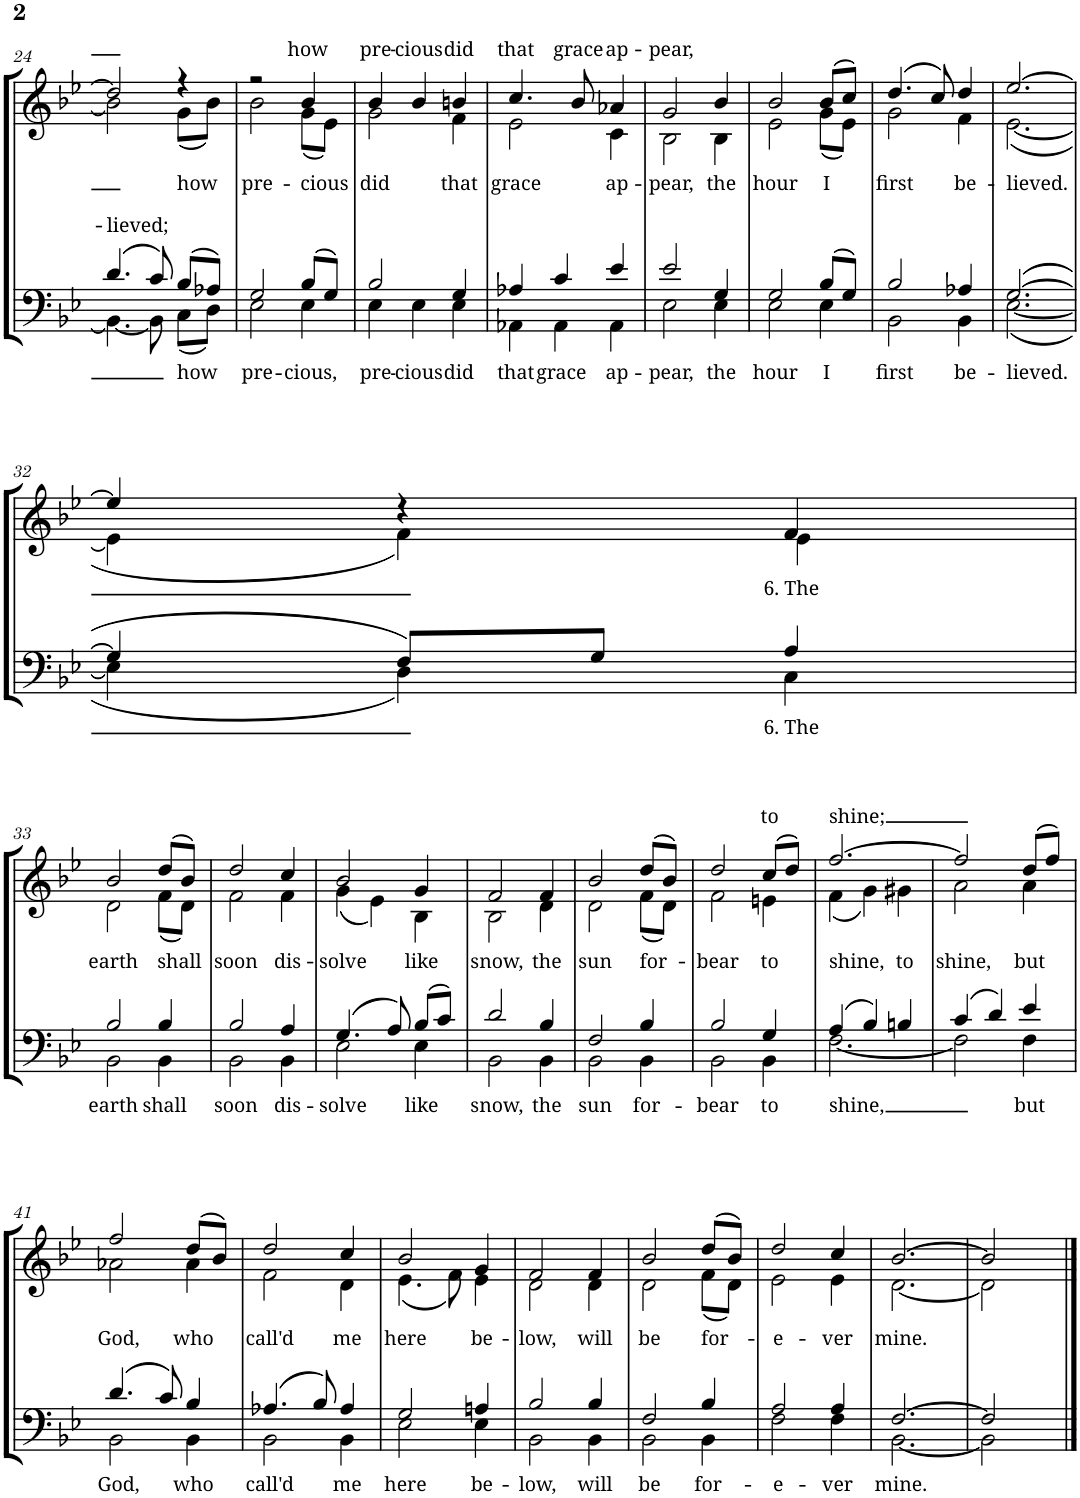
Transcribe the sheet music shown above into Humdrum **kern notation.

**kern	**text	**kern	**text	**text
*part2	*part2	*part1	*part1	*part1
*staff2	*staff2	*staff1	*staff1	*staff1
*I"TENORBASS	*	*I"SOPRANALT	*	*
!!LO:PB:g=z
*clefF4	*	*clefG2	*	*
*k[b-e-]	*	*k[b-e-]	*	*
*B-:	*	*B-:	*	*
*M3/4	*	*M3/4	*	*
=24	=24	=24	=24	=24
!	!LO:LY:a	!	!	!
*^	*	*^	*	*
(>4.d/	4.BB-\_	-lieved;	2dd/]	2b-\]	.	.
8c/)	8BB-\]	.	.	.	.	.
!	!	!LO:LY:b	!	!	!LO:LY:b	!
(>8B-/L	(<8C\L	how	4r	(<8g\L	how	.
8A-X/J)	8D\J)	.	.	8b-\J)	.	.
=25	=25	=25	=25	=25	=25	=25
!	!	!LO:LY:b	!	!	!LO:LY:b	!
2G/	2E-\	pre-	2r	2b-\	pre-	.
!	!	!LO:LY:b	!	!	!	!LO:LY:a
!	!	!	!	!	!LO:LY:b	!
(>8B-/L	4E-\	-cious,	4b-/	(<8g\L	-cious	how
8G/J)	.	.	.	8e-\J)	.	.
=26	=26	=26	=26	=26	=26	=26
!	!	!LO:LY:b	!	!	!	!LO:LY:a
!	!	!	!	!	!LO:LY:b	!
2B-/	4E-\	pre-	4b-/	2g\	did	pre-
!	!	!LO:LY:b	!	!	!	!LO:LY:a
.	4E-\	-cious	4b-/	.	.	-cious
!	!	!LO:LY:b	!	!	!	!LO:LY:a
!	!	!	!	!	!LO:LY:b	!
4G/	4E-\	did	4bn/	4f\	that	did
=27	=27	=27	=27	=27	=27	=27
!	!	!LO:LY:b	!	!	!	!LO:LY:a
!	!	!	!	!	!LO:LY:b	!
4A-X/	4AA-X\	that	4.cc/	2e-\	grace	that
!	!	!LO:LY:b	!	!	!	!
4c/	4AA-\	grace	.	.	.	.
!	!	!	!	!	!	!LO:LY:a
.	.	.	8b-/	.	.	grace
!	!	!LO:LY:b	!	!	!	!LO:LY:a
!	!	!	!	!	!LO:LY:b	!
4e-/	4AA-\	ap-	4a-X/	4c\	ap-	ap-
=28	=28	=28	=28	=28	=28	=28
!	!	!LO:LY:b	!	!	!	!LO:LY:a
!	!	!	!	!	!LO:LY:b	!
2e-/	2E-\	-pear,	2g/	2B-\	-pear,	-pear,
!	!	!LO:LY:b	!	!	!LO:LY:b	!
4G/	4E-\	the	4b-/	4B-\	the	.
=29	=29	=29	=29	=29	=29	=29
!	!	!LO:LY:b	!	!	!LO:LY:b	!
2G/	2E-\	hour	2b-/	2e-\	hour	.
!	!	!LO:LY:b	!	!	!LO:LY:b	!
(>8B-/L	4E-\	I	(>8b-/L	(<8g\L	I	.
8G/J)	.	.	8cc/J)	8e-\J)	.	.
=30	=30	=30	=30	=30	=30	=30
!	!	!LO:LY:b	!	!	!LO:LY:b	!
2B-/	2BB-\	first	(>4.dd/	2g\	first	.
.	.	.	8cc/)	.	.	.
!	!	!LO:LY:b	!	!	!LO:LY:b	!
4A-X/	4BB-\	be-	4dd/	4f\	be-	.
=31	=31	=31	=31	=31	=31	=31
!	!	!LO:LY:b	!	!	!LO:LY:b	!
(>[>2.G/	(<[<2.E-\	-lieved.	[>2.ee-/	(<[<2.e-\	-lieved.	.
!!LO:LB:g=z	!!
=32	=32	=32	=32	=32	=32	=32
4G/]	4E-\]	.	4ee-/]	4e-\]	.	.
8F/L)	4D\)	.	4r	4f\)	.	.
8G/J	.	.	.	.	.	.
!	!	!LO:LY:b	!	!	!LO:LY:b	!
4A/	4C\	6. The	4f/	4e-\	6. The	.
!!LO:LB:g=z	!!
=33	=33	=33	=33	=33	=33	=33
!	!	!LO:LY:b	!	!	!LO:LY:b	!
2B-/	2BB-\	earth	2b-/	2d\	earth	.
!	!	!LO:LY:b	!	!	!LO:LY:b	!
4B-/	4BB-\	shall	(>8dd/L	(<8f\L	shall	.
.	.	.	8b-/J)	8d\J)	.	.
=34	=34	=34	=34	=34	=34	=34
!	!	!LO:LY:b	!	!	!LO:LY:b	!
2B-/	2BB-\	soon	2dd/	2f\	soon	.
!	!	!LO:LY:b	!	!	!LO:LY:b	!
4A/	4BB-\	dis-	4cc/	4f\	dis-	.
=35	=35	=35	=35	=35	=35	=35
!	!	!LO:LY:b	!	!	!LO:LY:b	!
(>4.G/	2E-\	-solve	2b-/	(<4g\	-solve	.
.	.	.	.	4e-\)	.	.
8A/)	.	.	.	.	.	.
!	!	!LO:LY:b	!	!	!LO:LY:b	!
(>8B-/L	4E-\	like	4g/	4B-\	like	.
8c/J)	.	.	.	.	.	.
=36	=36	=36	=36	=36	=36	=36
!	!	!LO:LY:b	!	!	!LO:LY:b	!
2d/	2BB-\	snow,	2f/	2B-\	snow,	.
!	!	!LO:LY:b	!	!	!LO:LY:b	!
4B-/	4BB-\	the	4f/	4d\	the	.
=37	=37	=37	=37	=37	=37	=37
!	!	!LO:LY:b	!	!	!LO:LY:b	!
2F/	2BB-\	sun	2b-/	2d\	sun	.
!	!	!LO:LY:b	!	!	!LO:LY:b	!
4B-/	4BB-\	for-	(>8dd/L	(<8f\L	for-	.
.	.	.	8b-/J)	8d\J)	.	.
=38	=38	=38	=38	=38	=38	=38
!	!	!LO:LY:b	!	!	!LO:LY:b	!
2B-/	2BB-\	-bear	2dd/	2f\	-bear	.
!	!	!LO:LY:b	!	!	!LO:LY:a	!
!	!	!	!	!	!LO:LY:b	!
4G/	4BB-\	to	(>8cc/L	4en\	to	.
.	.	.	8dd/J)	.	.	.
=39	=39	=39	=39	=39	=39	=39
!	!	!LO:LY:b	!	!	!LO:LY:a	!
!	!	!	!	!	!LO:LY:b	!
(>4A/	[<2.F\	shine,	[>2.ff/	(<4f\	shine,	.
4B-/)	.	.	.	4g\)	.	.
!	!	!	!	!	!LO:LY:b	!
4Bn/	.	.	.	4g#X\	to	.
=40	=40	=40	=40	=40	=40	=40
!	!	!	!	!	!LO:LY:b	!
(4c/	2F\]	.	2ff/]	2a\	shine,	.
4d/)	.	.	.	.	.	.
!	!	!LO:LY:b	!	!	!LO:LY:b	!
4e-/	4F\	but	(>8dd/L	4a\	but	.
.	.	.	8ff/J)	.	.	.
!!LO:LB:g=z	!!
=41	=41	=41	=41	=41	=41	=41
!	!	!LO:LY:b	!	!	!LO:LY:b	!
(>4.d/	2BB-\	God,	2ff/	2a-X\	God,	.
8c/)	.	.	.	.	.	.
!	!	!LO:LY:b	!	!	!LO:LY:b	!
4B-/	4BB-\	who	(>8dd/L	4a-\	who	.
.	.	.	8b-/J)	.	.	.
=42	=42	=42	=42	=42	=42	=42
!	!	!LO:LY:b	!	!	!LO:LY:b	!
(>4.A-X/	2BB-\	call'd	2dd/	2f\	call'd	.
8B-/)	.	.	.	.	.	.
!	!	!LO:LY:b	!	!	!LO:LY:b	!
4A-/	4BB-\	me	4cc/	4d\	me	.
=43	=43	=43	=43	=43	=43	=43
!	!	!LO:LY:b	!	!	!LO:LY:b	!
2G/	2E-\	here	2b-/	(<4.e-\	here	.
.	.	.	.	8f\)	.	.
!	!	!LO:LY:b	!	!	!LO:LY:b	!
4An/	4E-\	be-	4g/	4e-\	be-	.
=44	=44	=44	=44	=44	=44	=44
!	!	!LO:LY:b	!	!	!LO:LY:b	!
2B-/	2BB-\	-low,	2f/	2d\	-low,	.
!	!	!LO:LY:b	!	!	!LO:LY:b	!
4B-/	4BB-\	will	4f/	4d\	will	.
=45	=45	=45	=45	=45	=45	=45
!	!	!LO:LY:b	!	!	!LO:LY:b	!
2F/	2BB-\	be	2b-/	2d\	be	.
!	!	!LO:LY:b	!	!	!LO:LY:b	!
4B-/	4BB-\	for-	(>8dd/L	(<8f\L	for-	.
.	.	.	8b-/J)	8d\J)	.	.
=46	=46	=46	=46	=46	=46	=46
!	!	!LO:LY:b	!	!	!LO:LY:b	!
2A/	2F\	-e-	2dd/	2e-\	-e-	.
!	!	!LO:LY:b	!	!	!LO:LY:b	!
4A/	4F\	-ver	4cc/	4e-\	-ver	.
=47	=47	=47	=47	=47	=47	=47
!	!	!LO:LY:b	!	!	!LO:LY:b	!
[>2.F/	[<2.BB-\	mine.	[>2.b-/	[<2.d\	mine.	.
=48	=48	=48	=48	=48	=48	=48
2F/]	2BB-\]	.	2b-/]	2d\]	.	.
4ryy	4ryy	.	4ryy	4ryy	.	.
*v	*v	*	*	*	*	*
*	*	*v	*v	*	*
==	==	==	==	==
*-	*-	*-	*-	*-
